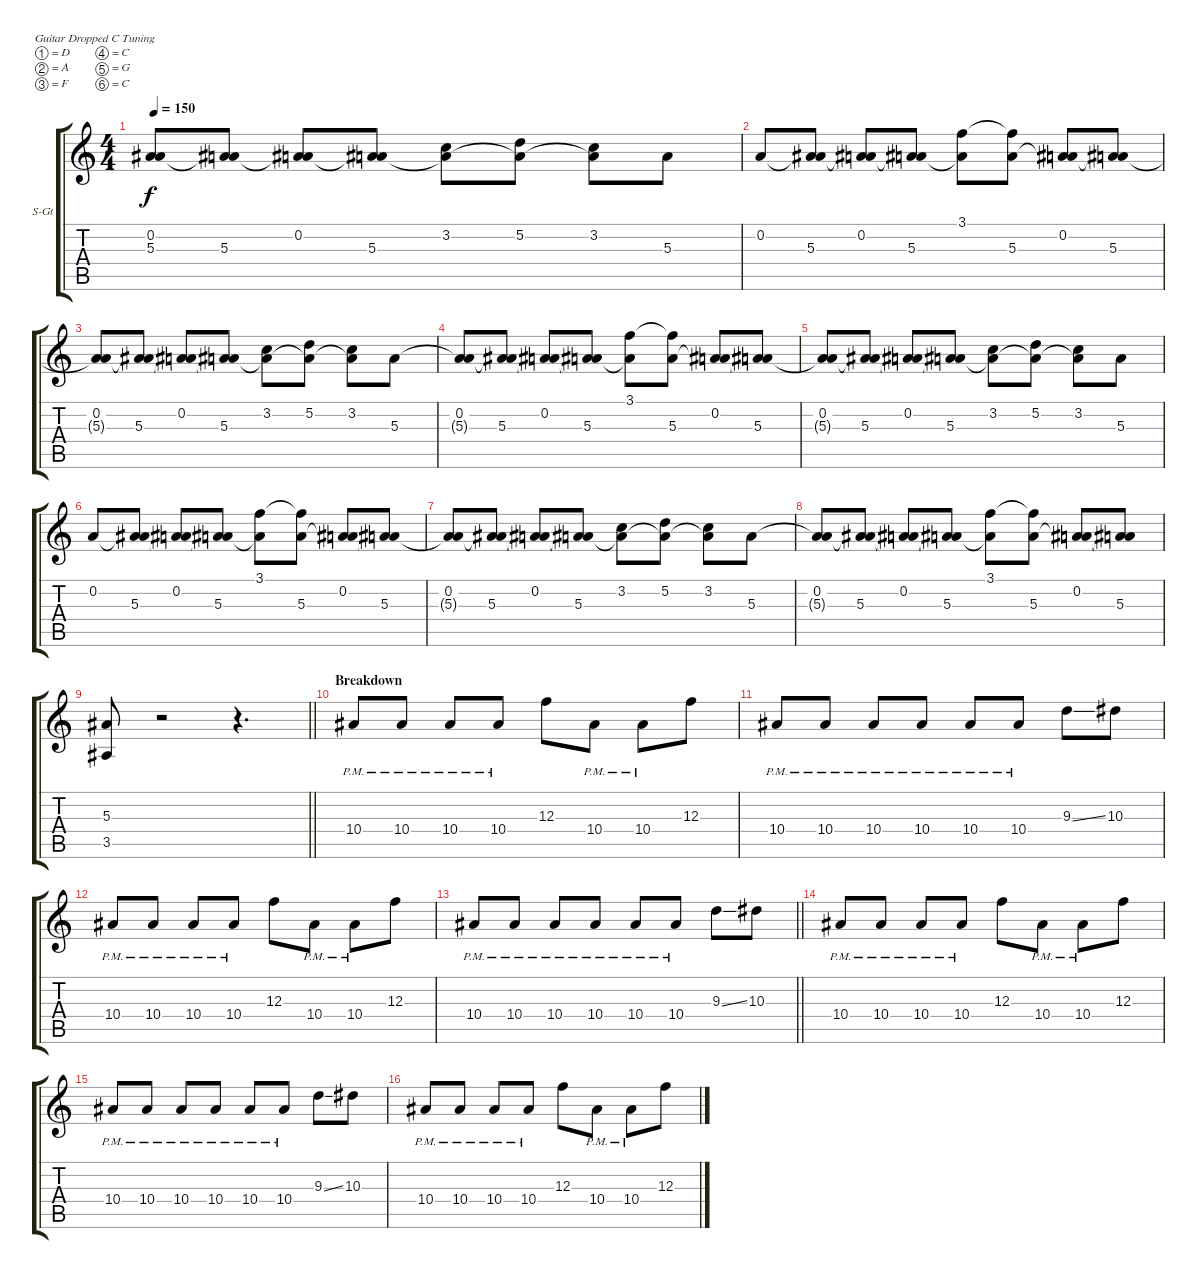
\bracketExtendMode groupsimilarinstruments
\firstSystemTrackNameOrientation horizontal
\otherSystemsTrackNameOrientation horizontal
\track ("Lead" "S-Gt") {instrument acousticguitarsteel}
\staff {score tabs}
\tuning (D4 A3 F3 C3 G2 C2)
\ts (4 4)
\tempo 150
\clef g2
\ks c
(0.2 5.3{t}).8{dy f} (0.2{t} 5.3).8 (0.2 5.3{t}).8 (0.2{t} 5.3).8 (3.2 5.3{t}).8 (5.2 5.3{t}).8 (3.2 5.3{t}).8 5.3.8 |
0.2.8 (0.2{t} 5.3).8 (0.2 5.3{t}).8 (0.2{t} 5.3).8 (3.1 5.3{t}).8 (3.1{t} 5.3).8 (0.2 5.3{t}).8 (0.2{t} 5.3).8 |
(0.2 5.3{t}).8 (0.2{t} 5.3).8 (0.2 5.3{t}).8 (0.2{t} 5.3).8 (3.2 5.3{t}).8 (5.2 5.3{t}).8 (3.2 5.3{t}).8 5.3.8 |
(0.2 5.3{t}).8 (0.2{t} 5.3).8 (0.2 5.3{t}).8 (0.2{t} 5.3).8 (3.1 5.3{t}).8 (3.1{t} 5.3).8 (0.2 5.3{t}).8 (0.2{t} 5.3).8 |
(0.2 5.3{t}).8 (0.2{t} 5.3).8 (0.2 5.3{t}).8 (0.2{t} 5.3).8 (3.2 5.3{t}).8 (5.2 5.3{t}).8 (3.2 5.3{t}).8 5.3.8 |
0.2.8 (0.2{t} 5.3).8 (0.2 5.3{t}).8 (0.2{t} 5.3).8 (3.1 5.3{t}).8 (3.1{t} 5.3).8 (0.2 5.3{t}).8 (0.2{t} 5.3).8 |
(0.2 5.3{t}).8 (0.2{t} 5.3).8 (0.2 5.3{t}).8 (0.2{t} 5.3).8 (3.2 5.3{t}).8 (5.2 5.3{t}).8 (3.2 5.3{t}).8 5.3.8 |
(0.2 5.3{t}).8 (0.2{t} 5.3).8 (0.2 5.3{t}).8 (0.2{t} 5.3).8 (3.1 5.3{t}).8 (3.1{t} 5.3).8 (0.2 5.3{t}).8 (0.2{t} 5.3).8 |
\barLineRight lightlight
(5.3 3.5).8 r.2 r.4{d} |
\section ("" "Breakdown")
10.4{pm}.8 10.4{pm}.8 10.4{pm}.8 10.4{pm}.8 12.3.8 10.4{pm}.8 10.4{pm}.8 12.3.8 |
10.4{pm}.8 10.4{pm}.8 10.4{pm}.8 10.4{pm}.8 10.4{pm}.8 10.4{pm}.8 9.3{ss}.8 10.3.8 |
10.4{pm}.8 10.4{pm}.8 10.4{pm}.8 10.4{pm}.8 12.3.8 10.4{pm}.8 10.4{pm}.8 12.3.8 |
\barLineRight lightlight
10.4{pm}.8 10.4{pm}.8 10.4{pm}.8 10.4{pm}.8 10.4{pm}.8 10.4{pm}.8 9.3{ss}.8 10.3.8 |
10.4{pm}.8 10.4{pm}.8 10.4{pm}.8 10.4{pm}.8 12.3.8 10.4{pm}.8 10.4{pm}.8 12.3.8 |
10.4{pm}.8 10.4{pm}.8 10.4{pm}.8 10.4{pm}.8 10.4{pm}.8 10.4{pm}.8 9.3{ss}.8 10.3.8 |
10.4{pm}.8 10.4{pm}.8 10.4{pm}.8 10.4{pm}.8 12.3.8 10.4{pm}.8 10.4{pm}.8 12.3.8
